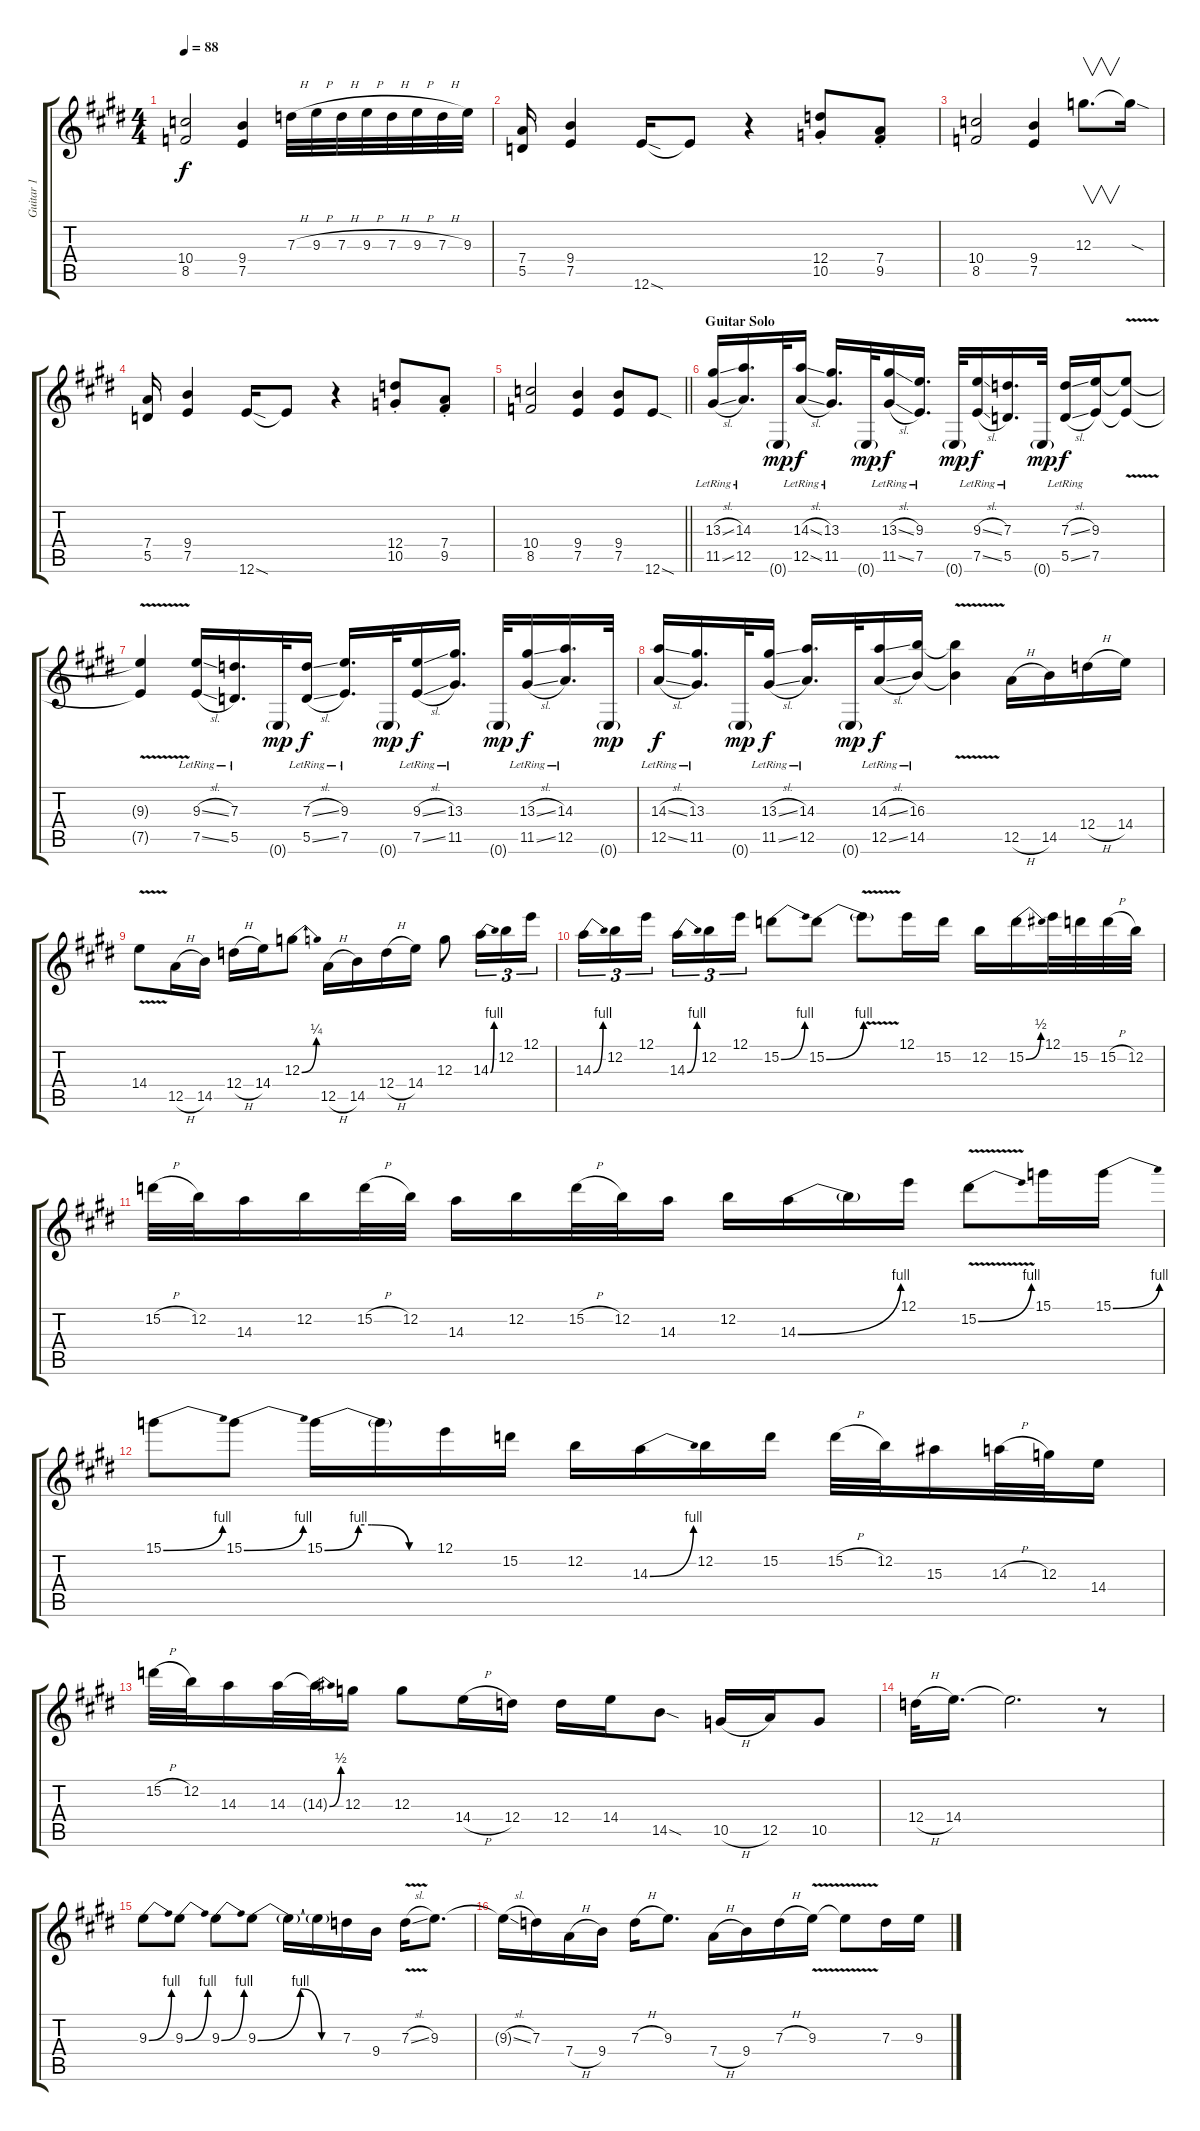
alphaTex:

\track ("Guitar 1" "Guitar 1") {instrument overdrivenguitar}
\staff {score tabs}
\tuning (E4 B3 G3 D3 A2 E2) {hide}
\ts (4 4)
\tempo 88
\clef g2
\ks e
(10.4 8.5).2{dy f} (9.4 7.5).4 7.3{h}.32 9.3{h}.32 7.3{h}.32 9.3{h}.32 7.3{h}.32 9.3{h}.32 7.3{h}.32 9.3.32 |
(7.4 5.5).16 (9.4 7.5).4 12.6{sod}.16 12.6{t}.8 r.4 (12.4 10.5{st}).8{beam merge} (7.4 9.5{st}).8 |
(10.4 8.5).2 (9.4 7.5).4 12.3.8{v d} 12.3{sod t}.16 |
(7.4 5.5).16 (9.4 7.5).4 12.6{sod}.16 12.6{t}.8 r.4 (12.4 10.5{st}).8{beam merge} (7.4 9.5{st}).8 |
\barLineRight lightlight
(10.4 8.5).2 (9.4 7.5).4 (9.4 7.5).8 12.6{sod}.8 |
\section ("" "Guitar Solo")
(13.3{sl lr} 11.5{sl lr}).16 (14.3{lr} 12.5{lr}).16{d} 0.6{g}.32{dy mp} (14.3{sl lr} 12.5{sl lr}).16{dy f} (13.3{lr} 11.5{lr}).16{d} 0.6{g}.32{dy mp} (13.3{sl lr} 11.5{sl lr}).16{dy f} (9.3{lr} 7.5{lr}).16{d} 0.6{g}.32{dy mp} (9.3{sl lr} 7.5{sl lr}).16{dy f} (7.3{lr} 5.5{lr}).16{d} 0.6{g}.32{dy mp} (7.3{sl lr} 5.5{sl lr}).16{dy f} (9.3 7.5).16 (9.3{v t} 7.5{v t}).8 |
(9.3{v t} 7.5{v t}).4 (9.3{sl lr} 7.5{sl lr}).16 (7.3{lr} 5.5{lr}).16{d} 0.6{g}.32{dy mp} (7.3{sl lr} 5.5{sl lr}).16{dy f} (9.3{lr} 7.5{lr}).16{d} 0.6{g}.32{dy mp} (9.3{sl lr} 7.5{sl lr}).16{dy f} (13.3{lr} 11.5{lr}).16{d} 0.6{g}.32{dy mp} (13.3{sl lr} 11.5{sl lr}).16{dy f} (14.3{lr} 12.5{lr}).16{d} 0.6{g}.32{dy mp} |
(14.3{sl lr} 12.5{sl lr}).16{dy f} (13.3{lr} 11.5{lr}).16{d} 0.6{g}.32{dy mp} (13.3{sl lr} 11.5{sl lr}).16{dy f} (14.3{lr} 12.5{lr}).16{d} 0.6{g}.32{dy mp} (14.3{sl lr} 12.5{sl lr}).16{dy f} (16.3{lr} 14.5{lr}).16 (16.3{v t} 14.5{v t}).4 12.5{h}.16 14.5.16 12.4{h}.16 14.4.16 |
14.4{v}.8 12.5{h}.16 14.5.16 12.4{h}.16 14.4.16 12.3{be (bend 0 0 60 1)}.8 12.5{h}.16 14.5.16 12.4{h}.16 14.4.16 12.3.8 14.3{be (bend 0 0 60 4)}.16{tu (3 2)} 12.2.16{tu (3 2)} 12.1.16{tu (3 2)} |
14.3{be (bend 0 0 60 4)}.16{tu (3 2)} 12.2.16{tu (3 2)} 12.1.16{tu (3 2) beam splitsecondary} 14.3{be (bend 0 0 60 4)}.16{tu (3 2)} 12.2.16{tu (3 2)} 12.1.16{tu (3 2)} 15.2{be (bend 0 0 60 4)}.8 15.2{be (bend 0 0 60 4)}.8 15.2{v t}.8 12.1.16 15.2.16 12.2.16 15.2{be (bend 0 0 60 2)}.16 12.1.32 15.2.32 15.2{h}.32 12.2.32 |
15.2{h}.32 12.2.32 14.3.16 12.2.16 15.2{h}.32 12.2.32 14.3.16 12.2.16 15.2{h}.32 12.2.32 14.3.16 12.2.16 14.3{be (bend 0 0 60 4)}.16 14.3{t}.16 12.1.16 15.2{be (bend 0 0 60 4) v}.8 15.1.16 15.1{be (bend 0 0 60 4)}.16 |
15.1{be (bend 0 0 60 4)}.8 15.1{be (bend 0 0 60 4)}.8 15.1{be (custom 0 0 18 4 25 4 45 0 60 0)}.16 15.1{t}.16 12.1.16 15.2.16 12.2.16 14.3{be (bend 0 0 60 4)}.16 12.2.16 15.2.16 15.2{h}.32 12.2.32 15.3.16 14.3{h}.32 12.3.32 14.4.16 |
15.2{h}.32 12.2.32 14.3.16 14.3.32 14.3{be (bend 0 0 60 2) t}.32 12.3.16 12.3.8 14.4{h}.16 12.4.16 12.4.16 14.4.16 14.5{sod}.8 10.5{h}.16 12.5.16 10.5.8 |
12.4{h}.32 14.4.16{d} 14.4{t}.2{d} r.8 |
9.3{be (bend 0 0 60 4)}.8 9.3{be (bend 0 0 60 4)}.8 9.3{be (bend 0 0 60 4)}.8 9.3{be (custom 0 0 30 4 45 0 60 0)}.8 9.3{t}.16 9.3{t}.16 7.3.16 9.4.16 7.3{v sl}.16 9.3.8{d} |
9.3{sl t}.16 7.3.16 7.4{h}.16 9.4.16 7.3{h}.16 9.3.8{d beam split} 7.4{h}.16{beam merge} 9.4.16 7.3{h}.16 9.3{v}.16{beam split} 9.3{t}.8{beam merge} 7.3.16 9.3.16
